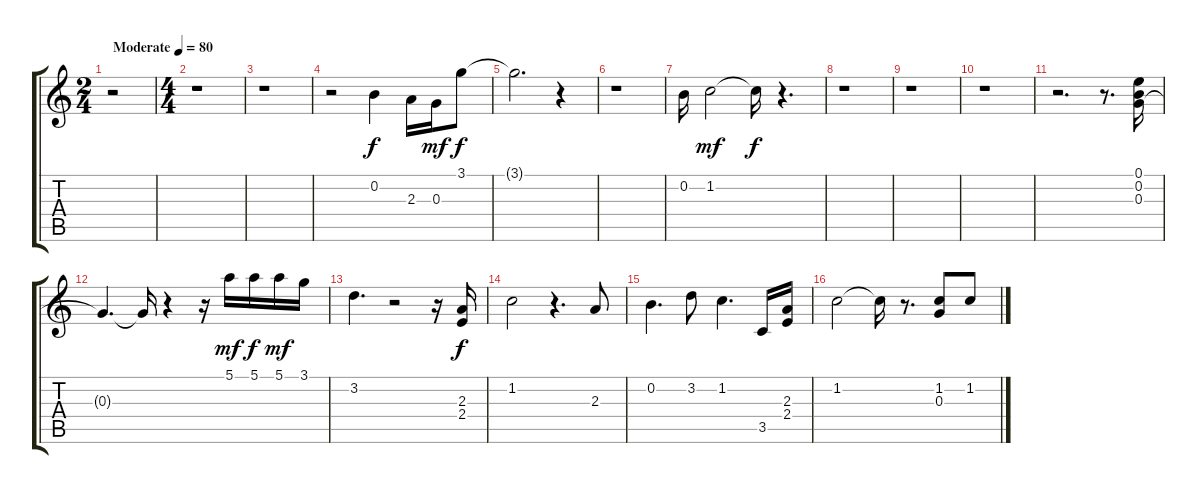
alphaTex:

\track "" {instrument electricguitarjazz}
\staff {score tabs}
\tuning (E4 B3 G3 D3 A2 E2) {hide}
\ts (2 4)
\tempo (80 "Moderate")
\clef g2
\ks c
r.2{dy f instrument electricguitarjazz} |
\ts (4 4)
r.1 |
r.1 |
r.2 0.2.4 2.3.16 0.3.16{dy mf} 3.1.8{dy f} |
3.1{t}.2{d} r.4 |
r.1 |
0.2.16 1.2.2{dy mf} 1.2{t}.16{dy f} r.4{d} |
r.1 |
r.1 |
r.1 |
r.2{d} r.8{d} (0.1 0.2 0.3).16 |
0.3{t}.4{d} 0.3{t}.16 r.4 r.16 5.1.16{dy mf} 5.1.16{dy f} 5.1.16{dy mf} 3.1.16 |
3.2.4{d} r.2 r.16 (2.3 2.4).16{dy f} |
1.2.2 r.4{d} 2.3.8 |
0.2.4{d} 3.2.8 1.2.4{d} 3.5.16 (2.3 2.4).16 |
1.2.2 1.2{t}.16 r.8{d} (1.2 0.3).8 1.2.8
